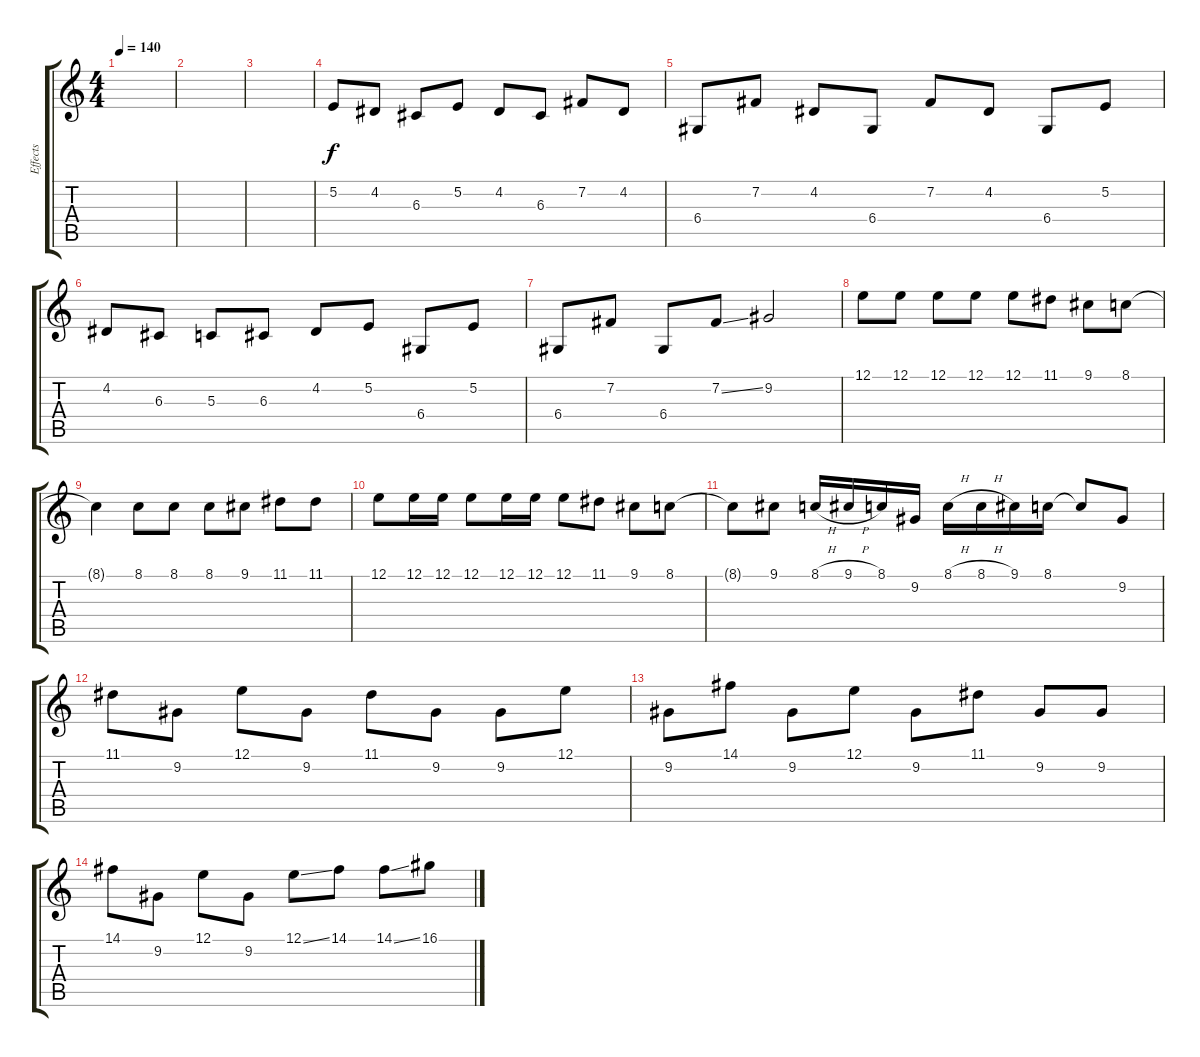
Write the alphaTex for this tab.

\track ("Effects" "Effects") {instrument stringensemble1}
\staff {score tabs}
\tuning (E4 B3 G3 D3 A2 E2) {hide}
\ts (4 4)
\tempo 140
\clef g2
\ks c
|
|
|
5.2.8 4.2.8 6.3.8 5.2.8 4.2.8 6.3.8 7.2.8 4.2.8 |
6.4.8 7.2.8 4.2.8 6.4.8 7.2.8 4.2.8 6.4.8 5.2.8 |
4.2.8 6.3.8 5.3.8 6.3.8 4.2.8 5.2.8 6.4.8 5.2.8 |
6.4.8 7.2.8 6.4.8 7.2{ss}.8 9.2.2 |
12.1.8 12.1.8 12.1.8 12.1.8 12.1.8 11.1.8 9.1.8 8.1.8 |
8.1{t}.4 8.1.8 8.1.8 8.1.8 9.1.8 11.1.8 11.1.8 |
12.1.8 12.1.16 12.1.16 12.1.8 12.1.16 12.1.16 12.1.8 11.1.8 9.1.8 8.1.8 |
8.1{t}.8 9.1.8 8.1{h}.16 9.1{h}.16 8.1.16 9.2.16 8.1{h}.16 8.1{h}.16 9.1.16 8.1.16 8.1{t}.8 9.2.8 |
11.1.8 9.2.8 12.1.8 9.2.8 11.1.8 9.2.8 9.2.8 12.1.8 |
9.2.8 14.1.8 9.2.8 12.1.8 9.2.8 11.1.8 9.2.8 9.2.8 |
14.1.8 9.2.8 12.1.8 9.2.8 12.1{ss}.8 14.1.8 14.1{ss}.8 16.1.8
